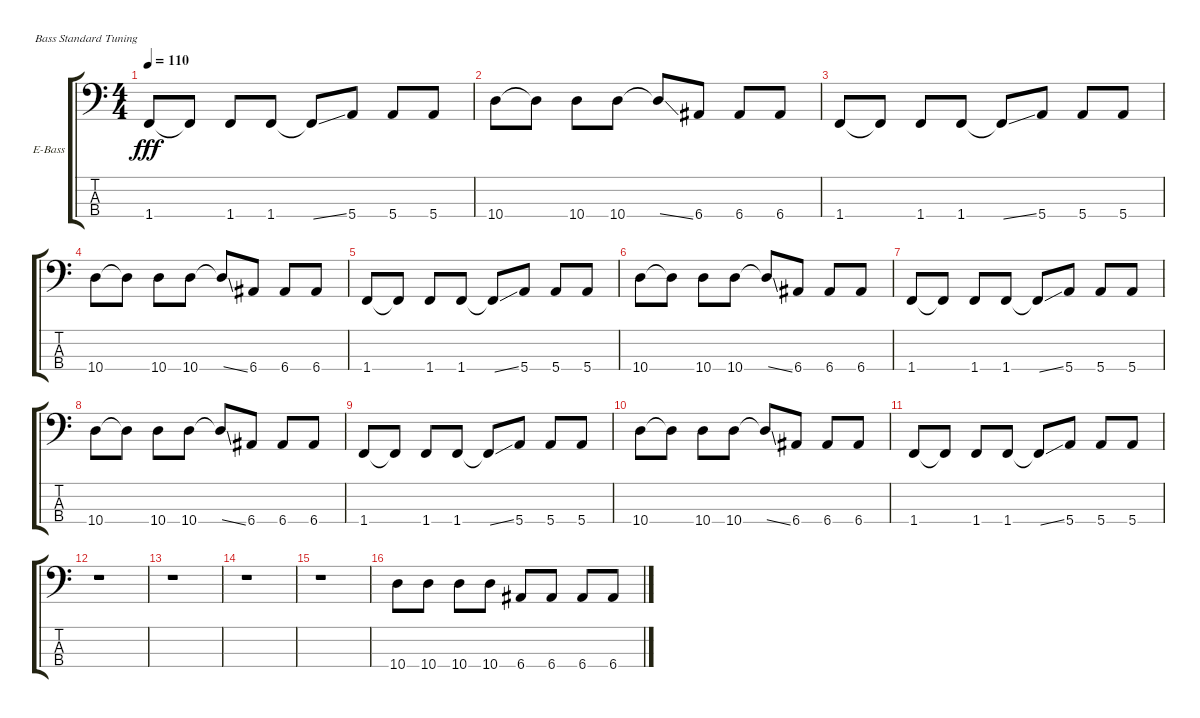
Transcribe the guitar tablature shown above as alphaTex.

\defaultSystemsLayout 4
\bracketExtendMode groupsimilarinstruments
\firstSystemTrackNameOrientation horizontal
\otherSystemsTrackNameOrientation horizontal
\track ("Electric Bass" "E-Bass") {instrument electricbassfinger}
\staff {score tabs}
\tuning (G2 D2 A1 E1)
\ts (4 4)
\tempo 110
\clef f4
\ks c
1.4.8{dy fff} 1.4{t}.8 1.4.8 1.4.8 1.4{ss t}.8 5.4.8 5.4.8 5.4.8 |
10.4.8 10.4{t}.8 10.4.8 10.4.8 10.4{ss t}.8 6.4.8 6.4.8 6.4.8 |
1.4.8 1.4{t}.8 1.4.8 1.4.8 1.4{ss t}.8 5.4.8 5.4.8 5.4.8 |
10.4.8 10.4{t}.8 10.4.8 10.4.8 10.4{ss t}.8 6.4.8 6.4.8 6.4.8 |
1.4.8 1.4{t}.8 1.4.8 1.4.8 1.4{ss t}.8 5.4.8 5.4.8 5.4.8 |
10.4.8 10.4{t}.8 10.4.8 10.4.8 10.4{ss t}.8 6.4.8 6.4.8 6.4.8 |
1.4.8 1.4{t}.8 1.4.8 1.4.8 1.4{ss t}.8 5.4.8 5.4.8 5.4.8 |
10.4.8 10.4{t}.8 10.4.8 10.4.8 10.4{ss t}.8 6.4.8 6.4.8 6.4.8 |
1.4.8 1.4{t}.8 1.4.8 1.4.8 1.4{ss t}.8 5.4.8 5.4.8 5.4.8 |
10.4.8 10.4{t}.8 10.4.8 10.4.8 10.4{ss t}.8 6.4.8 6.4.8 6.4.8 |
1.4.8 1.4{t}.8 1.4.8 1.4.8 1.4{ss t}.8 5.4.8 5.4.8 5.4.8 |
r.1 |
r.1 |
r.1 |
r.1 |
10.4.8 10.4.8 10.4.8 10.4.8 6.4.8 6.4.8 6.4.8 6.4.8
